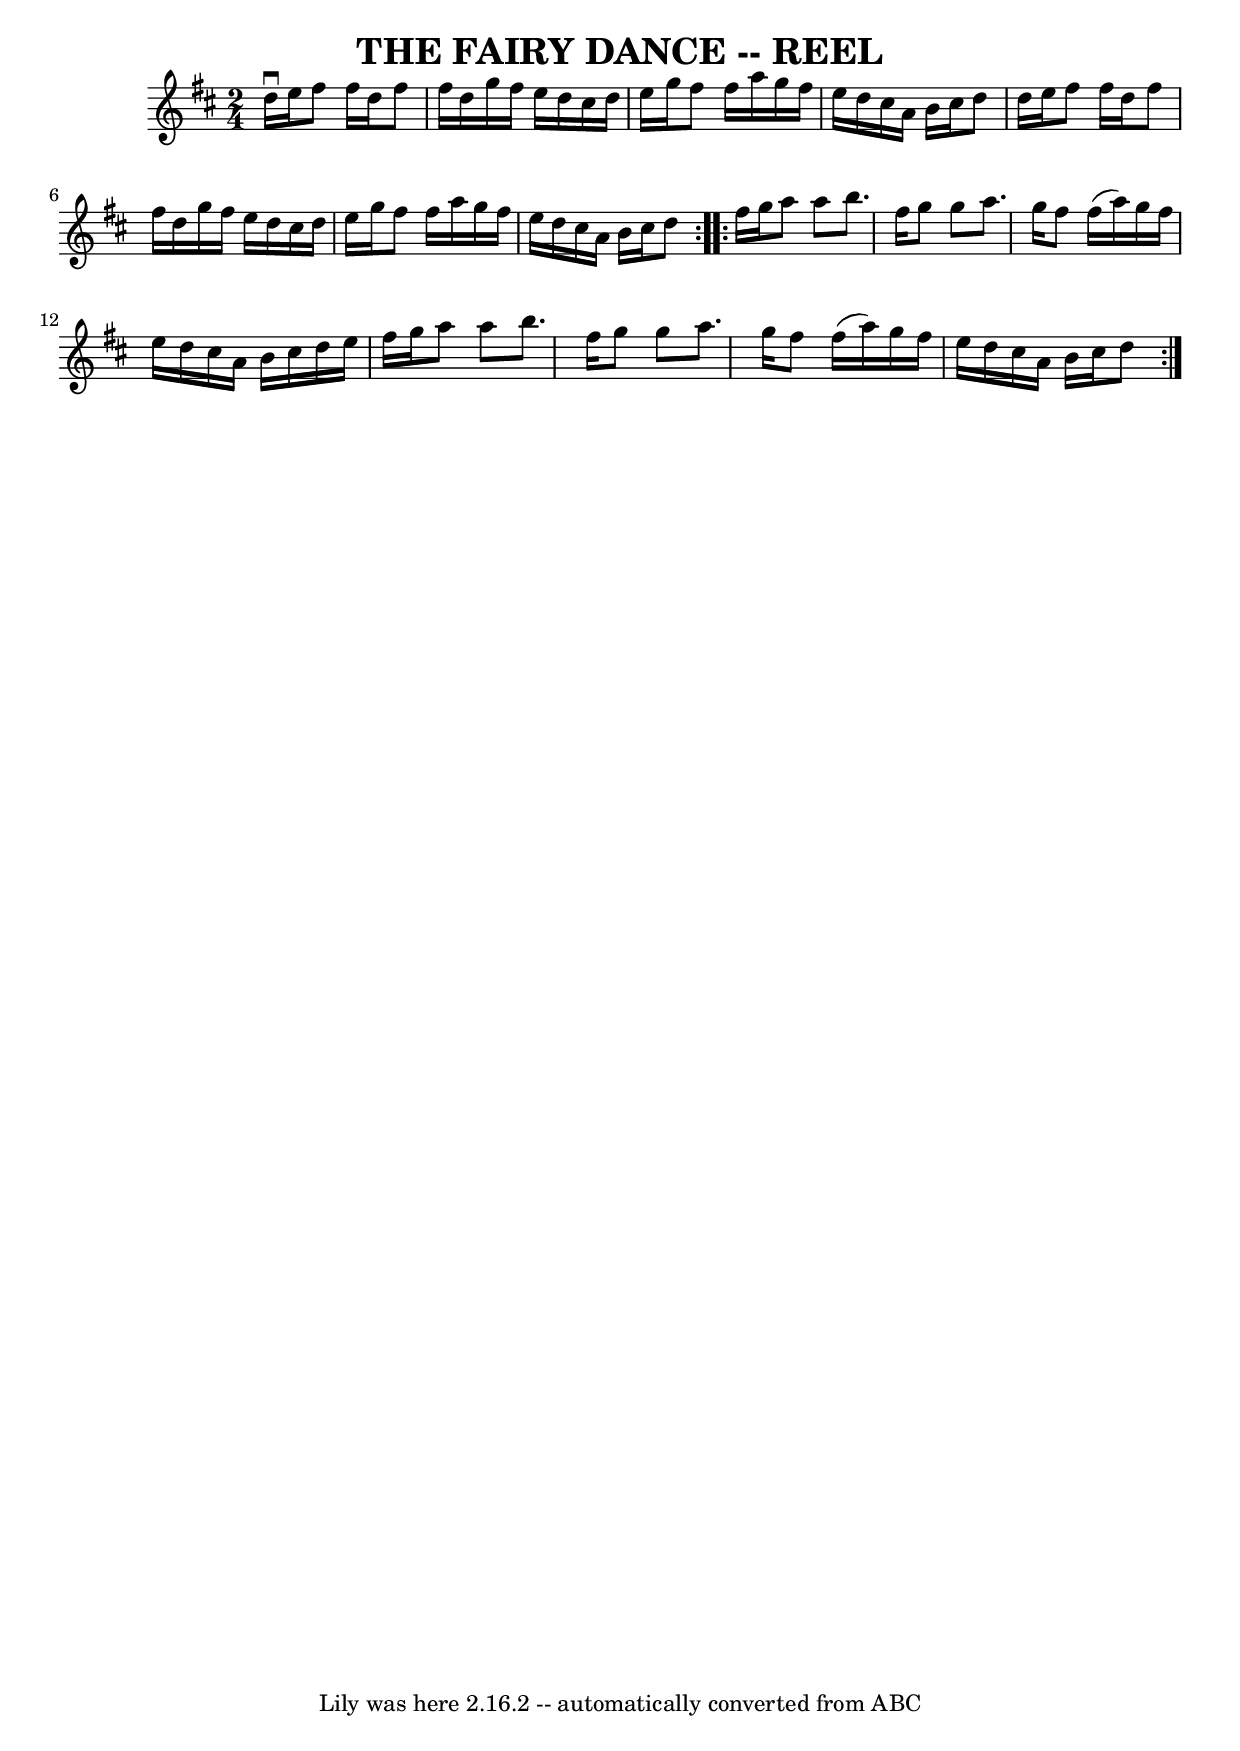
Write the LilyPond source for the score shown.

\version "2.16.2"
\include "Mammoth.ily"
\header {
  %% book = "Ryan's Mammoth Collection of Fiddle Tunes"
 crossRefNumber = "1"
 footnotes = ""
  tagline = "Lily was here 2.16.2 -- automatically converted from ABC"
  title = "THE FAIRY DANCE -- REEL"

}
voicedefault =  {



  \repeat volta 2 {

    \time 2/4 
    \key d \major d''16^\downbow e''16         |
 fs''8 fs''16 d''16 fs''8 fs''16 d''16     |
 g''16 fs''16 e''16 d''16 cs''16 d''16 e''16 g''16     |
 fs''8 fs''16 a''16 g''16 fs''16 e''16 d''16     |
 cs''16 a'16 b'16 cs''16 d''8 d''16 e''16         |
 fs''8 fs''16 d''16 fs''8 fs''16 d''16     |
 g''16 fs''16 e''16 d''16 cs''16 d''16 e''16 g''16     |
 fs''8 fs''16 a''16 g''16 fs''16 e''16 d''16     |
 cs''16    
 a'16 b'16 cs''16 d''8    
  }     
  \repeat volta 2 { fs''16 g''16     |
 a''8 a''8 b''8. fs''16    |
 g''8 g''8 a''8. g''16     |
 fs''8 fs''16 (a''16) g''16 fs''16 e''16 d''16     |
 cs''16 a'16 b'16 cs''16 d''16 e''16 fs''16 g''16         |
 a''8 a''8 b''8. fs''16     |
 g''8 g''8 a''8. g''16    |
 fs''8 fs''16 ( a''16) g''16 fs''16 e''16 d''16     |
 cs''16 a'16    
 b'16 cs''16 d''8    
  }   

}

\score{
  <<

    \context Staff="default"
    {
      \voicedefault 
      
    }

  >>
  \layout {
    
  }
  \midi {
  }

}
